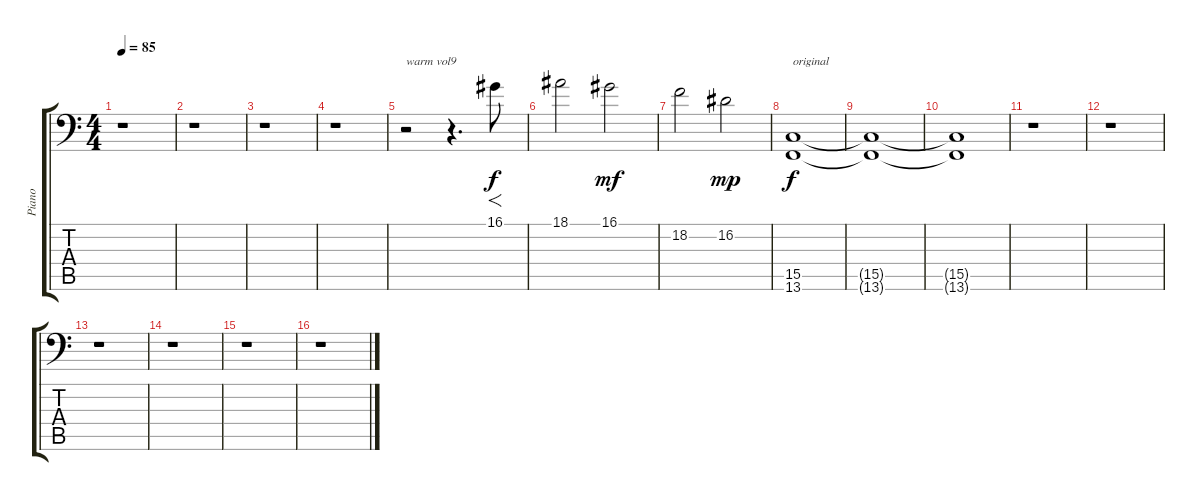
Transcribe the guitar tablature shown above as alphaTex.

\track ("Piano" "Piano") {instrument acousticgrandpiano}
\staff {score tabs}
\tuning (E3 B2 G2 D2 A1 E1) {hide}
\ts (4 4)
\tempo 85
\clef f4
\ks c
r.1{dy f instrument acousticgrandpiano} |
r.1 |
r.1 |
r.1 |
r.2{txt "warm vol9" volume 9 instrument pad2warm} r.4{d} 16.1.8{f} |
18.1.2 16.1.2{dy mf} |
18.2.2 16.2.2{dy mp} |
(15.5 13.6).1{txt "original" dy f volume 13 instrument acousticgrandpiano} |
(15.5{t} 13.6{t}).1 |
(15.5{t} 13.6{t}).1 |
r.1 |
r.1 |
r.1 |
r.1 |
r.1 |
r.1
